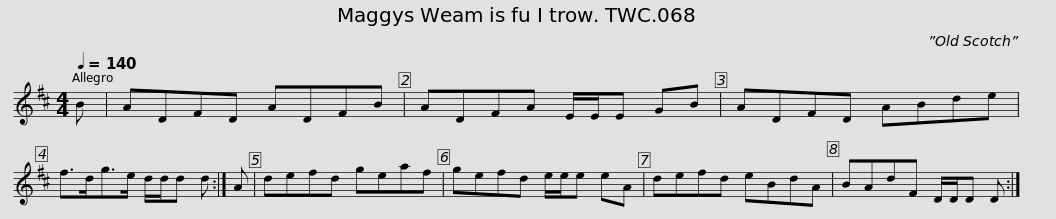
X:1
L:1/8
Q:1/4=140
M:4/4
I:linebreak $
K:D
V:1 treble
V:1
 B | ADFD ADFB | ADFA E/E/E GB | ADFD ABde | f>dg>e d/d/d d :| %5
 A |$ defd geaf | gefd e/e/e eA | defd eBdA | BAdF D/D/D D :| %10
